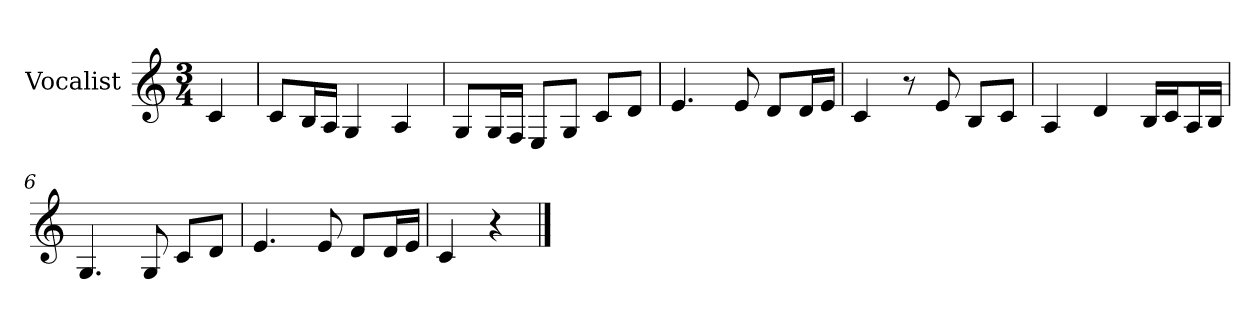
**kern
*part1
*staff1
*I"Vocalist
*k[]
*C:
*M3/4
=
4c
=1
8cL
16BL
16AJJ
4G
4A
=2
8GL
16GL
16FJJ
8EL
8GJ
8cL
8dJ
=3
4.e
8e
8dL
16dL
16eJJ
=4
4c
8r
8e
8BL
8cJ
=5
4A
4d
16BLL
16cJ
16AL
16BJJ
=6
4.G
8G
8cL
8dJ
=7
4.e
8e
8dL
16dL
16eJJ
=8
4c
4r
==
*-
